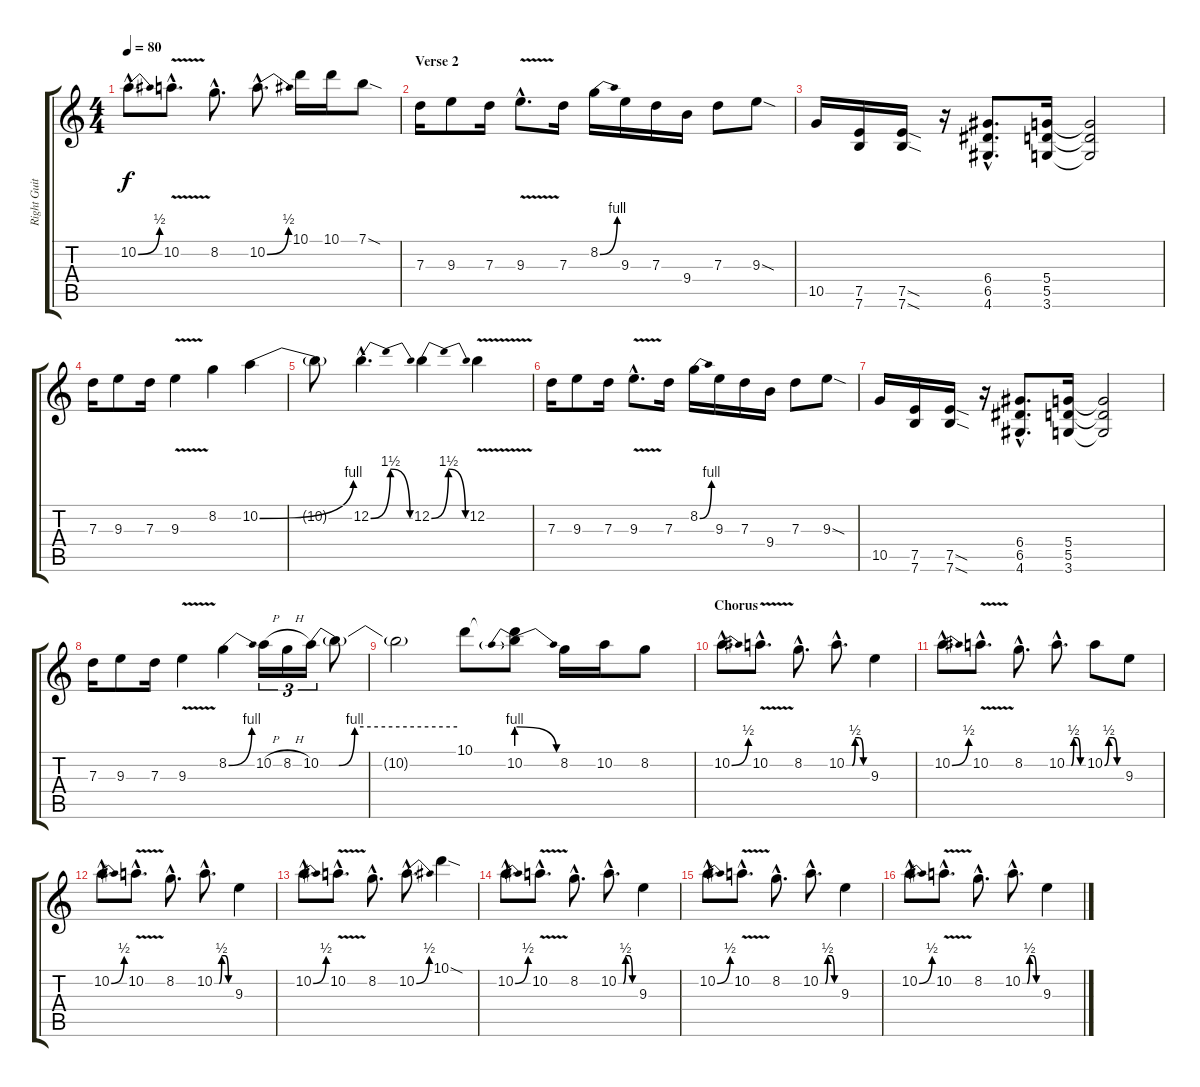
\track ("Right Guitar" "Right Guit") {instrument overdrivenguitar}
\staff {score tabs}
\tuning (E4 B3 G3 D3 A2 E2) {hide}
\ts (4 4)
\tempo 80
\clef g2
\ks c
10.2{be (bend 0 0 60 2) hac}.8{d dy f} 10.2{v hac}.8{d} 8.2{hac}.8{d} 10.2{be (bend 0 0 60 2) hac}.8{d} 10.1.16 10.1.16 7.1{sod}.8 |
\section ("" "Verse 2")
7.3.16 9.3.8 7.3.16 9.3{v hac}.8{d} 7.3.16 8.2{be (bend 0 0 60 4)}.16 9.3.16 7.3.16 9.4.16 7.3.8 9.3{sod}.8 |
10.5.16 (7.5 7.6).16 (7.5{sod} 7.6{sod}).16 r.16 (6.4{hac} 6.5{hac} 4.6{hac}).8{d} (5.4 5.5 3.6).16 (5.4{t} 5.5{t} 3.6{t}).2 |
7.3.16 9.3.8 7.3.16 9.3{v}.4 8.2.4 10.2{be (bend 0 0 60 4)}.4 |
10.2{t}.8 12.2{be (bendrelease 0 0 34 6 55 6 60 0) hac}.4{d} 12.2{be (bendrelease 0 0 22 6 55 6 60 0)}.4 12.2{v}.4 |
7.3.16 9.3.8 7.3.16 9.3{v hac}.8{d} 7.3.16 8.2{be (bend 0 0 60 4)}.16 9.3.16 7.3.16 9.4.16 7.3.8 9.3{sod}.8 |
10.5.16 (7.5 7.6).16 (7.5{sod} 7.6{sod}).16 r.16 (6.4{hac} 6.5{hac} 4.6{hac}).8{d} (5.4 5.5 3.6).16 (5.4{t} 5.5{t} 3.6{t}).2 |
7.3.16 9.3.8 7.3.16 9.3{v}.4 8.2{be (bend 0 0 60 4)}.4 10.2{h}.16{tu (3 2)} 8.2{h}.16{tu (3 2)} 10.2{be (custom 0 0 8 0 15 4 60 4)}.16{tu (3 2)} 10.2{t}.8 |
10.2{t}.2 10.1.8 (10.1{t} 10.2{be (prebendrelease 0 4 60 0)}).8 8.2.16 10.2.16 8.2.8 |
\section ("" "Chorus")
10.2{be (bend 0 0 60 2) hac}.8{d} 10.2{v hac}.8{d} 8.2{hac}.8{d} 10.2{be (custom 0 0 17 0 26 2 38 2 50 0 60 0) hac}.8{d} 9.3.4 |
10.2{be (bend 0 0 60 2) hac}.8{d} 10.2{v hac}.8{d} 8.2{hac}.8{d} 10.2{be (custom 0 0 17 0 26 2 38 2 50 0 60 0) hac}.8{d} 10.2{be (custom 0 0 15 2 30 2 45 0 60 0)}.8 9.3.8 |
10.2{be (bend 0 0 60 2) hac}.8{d} 10.2{v hac}.8{d} 8.2{hac}.8{d} 10.2{be (custom 0 0 17 0 26 2 38 2 50 0 60 0) hac}.8{d} 9.3.4 |
10.2{be (bend 0 0 60 2) hac}.8{d} 10.2{v hac}.8{d} 8.2{hac}.8{d} 10.2{be (bend 0 0 60 2) hac}.8{d} 10.1{sod}.4 |
10.2{be (bend 0 0 60 2) hac}.8{d} 10.2{v hac}.8{d} 8.2{hac}.8{d} 10.2{be (custom 0 0 17 0 26 2 38 2 50 0 60 0) hac}.8{d} 9.3.4 |
10.2{be (bend 0 0 60 2) hac}.8{d} 10.2{v hac}.8{d} 8.2{hac}.8{d} 10.2{be (custom 0 0 17 0 26 2 38 2 50 0 60 0) hac}.8{d} 9.3.4 |
10.2{be (bend 0 0 60 2) hac}.8{d} 10.2{v hac}.8{d} 8.2{hac}.8{d} 10.2{be (custom 0 0 17 0 26 2 38 2 50 0 60 0) hac}.8{d} 9.3.4
